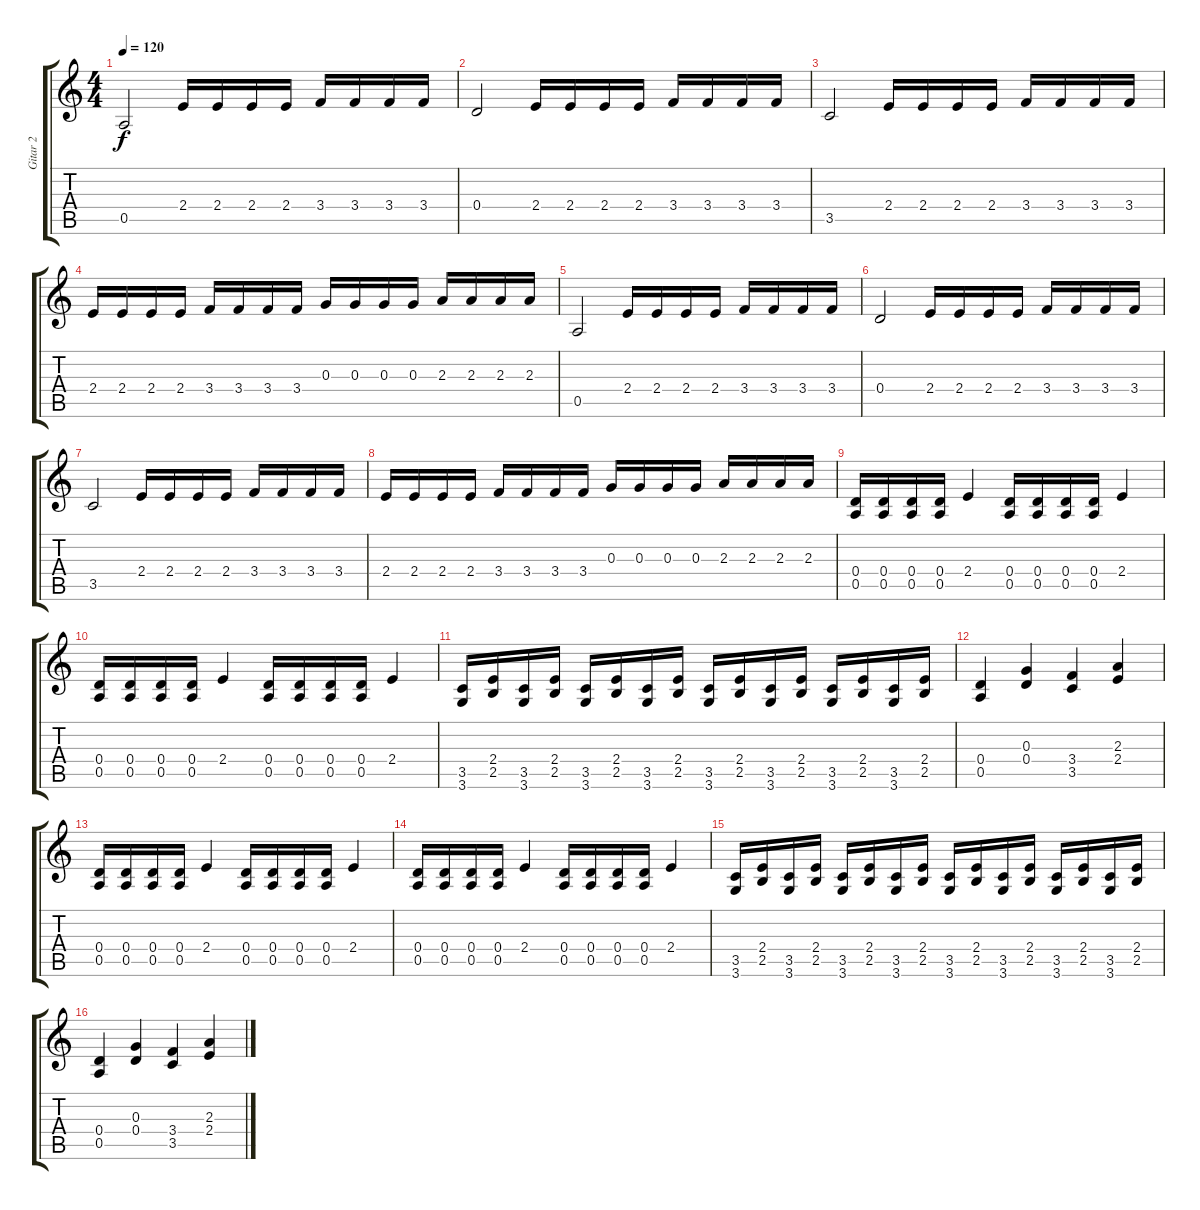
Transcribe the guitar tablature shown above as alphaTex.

\track ("Gitar 2" "Gitar 2") {instrument distortionguitar}
\staff {score tabs}
\tuning (E4 B3 G3 D3 A2 E2) {hide}
\ts (4 4)
\tempo 120
\clef g2
\ks c
0.5.2{dy f} 2.4.16 2.4.16 2.4.16 2.4.16 3.4.16 3.4.16 3.4.16 3.4.16 |
0.4.2 2.4.16 2.4.16 2.4.16 2.4.16 3.4.16 3.4.16 3.4.16 3.4.16 |
3.5.2 2.4.16 2.4.16 2.4.16 2.4.16 3.4.16 3.4.16 3.4.16 3.4.16 |
2.4.16 2.4.16 2.4.16 2.4.16 3.4.16 3.4.16 3.4.16 3.4.16 0.3.16 0.3.16 0.3.16 0.3.16 2.3.16 2.3.16 2.3.16 2.3.16 |
0.5.2 2.4.16 2.4.16 2.4.16 2.4.16 3.4.16 3.4.16 3.4.16 3.4.16 |
0.4.2 2.4.16 2.4.16 2.4.16 2.4.16 3.4.16 3.4.16 3.4.16 3.4.16 |
3.5.2 2.4.16 2.4.16 2.4.16 2.4.16 3.4.16 3.4.16 3.4.16 3.4.16 |
2.4.16 2.4.16 2.4.16 2.4.16 3.4.16 3.4.16 3.4.16 3.4.16 0.3.16 0.3.16 0.3.16 0.3.16 2.3.16 2.3.16 2.3.16 2.3.16 |
(0.4 0.5).16 (0.4 0.5).16 (0.4 0.5).16 (0.4 0.5).16 2.4.4 (0.4 0.5).16 (0.4 0.5).16 (0.4 0.5).16 (0.4 0.5).16 2.4.4 |
(0.4 0.5).16 (0.4 0.5).16 (0.4 0.5).16 (0.4 0.5).16 2.4.4 (0.4 0.5).16 (0.4 0.5).16 (0.4 0.5).16 (0.4 0.5).16 2.4.4 |
(3.5 3.6).16 (2.4 2.5).16 (3.5 3.6).16 (2.4 2.5).16 (3.5 3.6).16 (2.4 2.5).16 (3.5 3.6).16 (2.4 2.5).16 (3.5 3.6).16 (2.4 2.5).16 (3.5 3.6).16 (2.4 2.5).16 (3.5 3.6).16 (2.4 2.5).16 (3.5 3.6).16 (2.4 2.5).16 |
(0.4 0.5).4 (0.3 0.4).4 (3.4 3.5).4 (2.3 2.4).4 |
(0.4 0.5).16 (0.4 0.5).16 (0.4 0.5).16 (0.4 0.5).16 2.4.4 (0.4 0.5).16 (0.4 0.5).16 (0.4 0.5).16 (0.4 0.5).16 2.4.4 |
(0.4 0.5).16 (0.4 0.5).16 (0.4 0.5).16 (0.4 0.5).16 2.4.4 (0.4 0.5).16 (0.4 0.5).16 (0.4 0.5).16 (0.4 0.5).16 2.4.4 |
(3.5 3.6).16 (2.4 2.5).16 (3.5 3.6).16 (2.4 2.5).16 (3.5 3.6).16 (2.4 2.5).16 (3.5 3.6).16 (2.4 2.5).16 (3.5 3.6).16 (2.4 2.5).16 (3.5 3.6).16 (2.4 2.5).16 (3.5 3.6).16 (2.4 2.5).16 (3.5 3.6).16 (2.4 2.5).16 |
(0.4 0.5).4 (0.3 0.4).4 (3.4 3.5).4 (2.3 2.4).4
